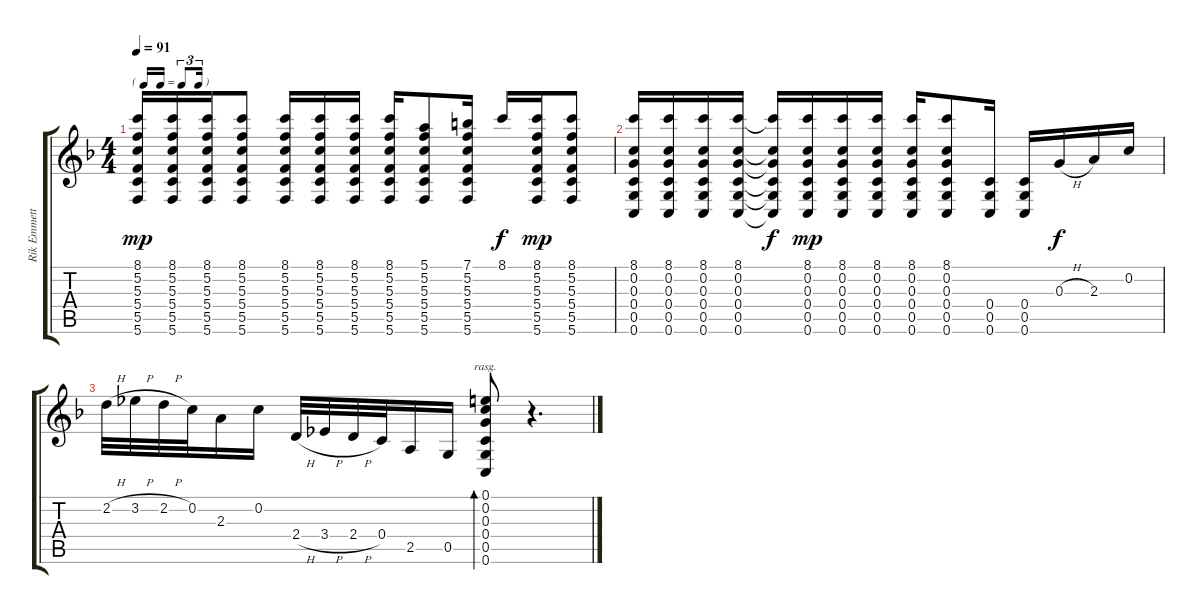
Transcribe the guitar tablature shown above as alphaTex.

\track ("Rik Emmett" "Rik Emmett") {instrument acousticguitarnylon}
\staff {score tabs}
\tuning (E4 C4 G3 C3 G2 C2) {hide}
\ts (4 4)
\tf triplet16th
\tempo 91
\clef g2
\ks f
(8.1 5.2 5.3 5.4 5.5 5.6).16{dy mp} (8.1 5.2 5.3 5.4 5.5 5.6).16 (8.1 5.2 5.3 5.4 5.5 5.6).16 (8.1 5.2 5.3 5.4 5.5 5.6).8 (8.1 5.2 5.3 5.4 5.5 5.6).16 (8.1 5.2 5.3 5.4 5.5 5.6).16 (8.1 5.2 5.3 5.4 5.5 5.6).16 (8.1 5.2 5.3 5.4 5.5 5.6).16 (5.1 5.2 5.3 5.4 5.5 5.6).8 (7.1 5.2 5.3 5.4 5.5 5.6).16 8.1.16{dy f} (8.1 5.2 5.3 5.4 5.5 5.6).16{dy mp} (8.1 5.2 5.3 5.4 5.5 5.6).8 |
(8.1 0.2 0.3 0.4 0.5 0.6).16 (8.1 0.2 0.3 0.4 0.5 0.6).16 (8.1 0.2 0.3 0.4 0.5 0.6).16 (8.1 0.2 0.3 0.4 0.5 0.6).16 (8.1{t} 0.2{t} 0.3{t} 0.4{t} 0.5{t} 0.6{t}).16{dy f} (8.1 0.2 0.3 0.4 0.5 0.6).16{dy mp} (8.1 0.2 0.3 0.4 0.5 0.6).16 (8.1 0.2 0.3 0.4 0.5 0.6).16 (8.1 0.2 0.3 0.4 0.5 0.6).16 (8.1 0.2 0.3 0.4 0.5 0.6).8 (0.4 0.5 0.6).16 (0.4 0.5 0.6).16 0.3{h}.16{dy f} 2.3.16 0.2.16 |
2.2{h}.32 3.2{h}.32 2.2{h}.32 0.2.32 2.3.16 0.2.16 2.4{h}.32 3.4{h}.32 2.4{h}.32 0.4.32 2.5.16 0.5.16 (0.1 0.2 0.3 0.4 0.5 0.6).8{bd 480 rasg ii} r.4{d}
